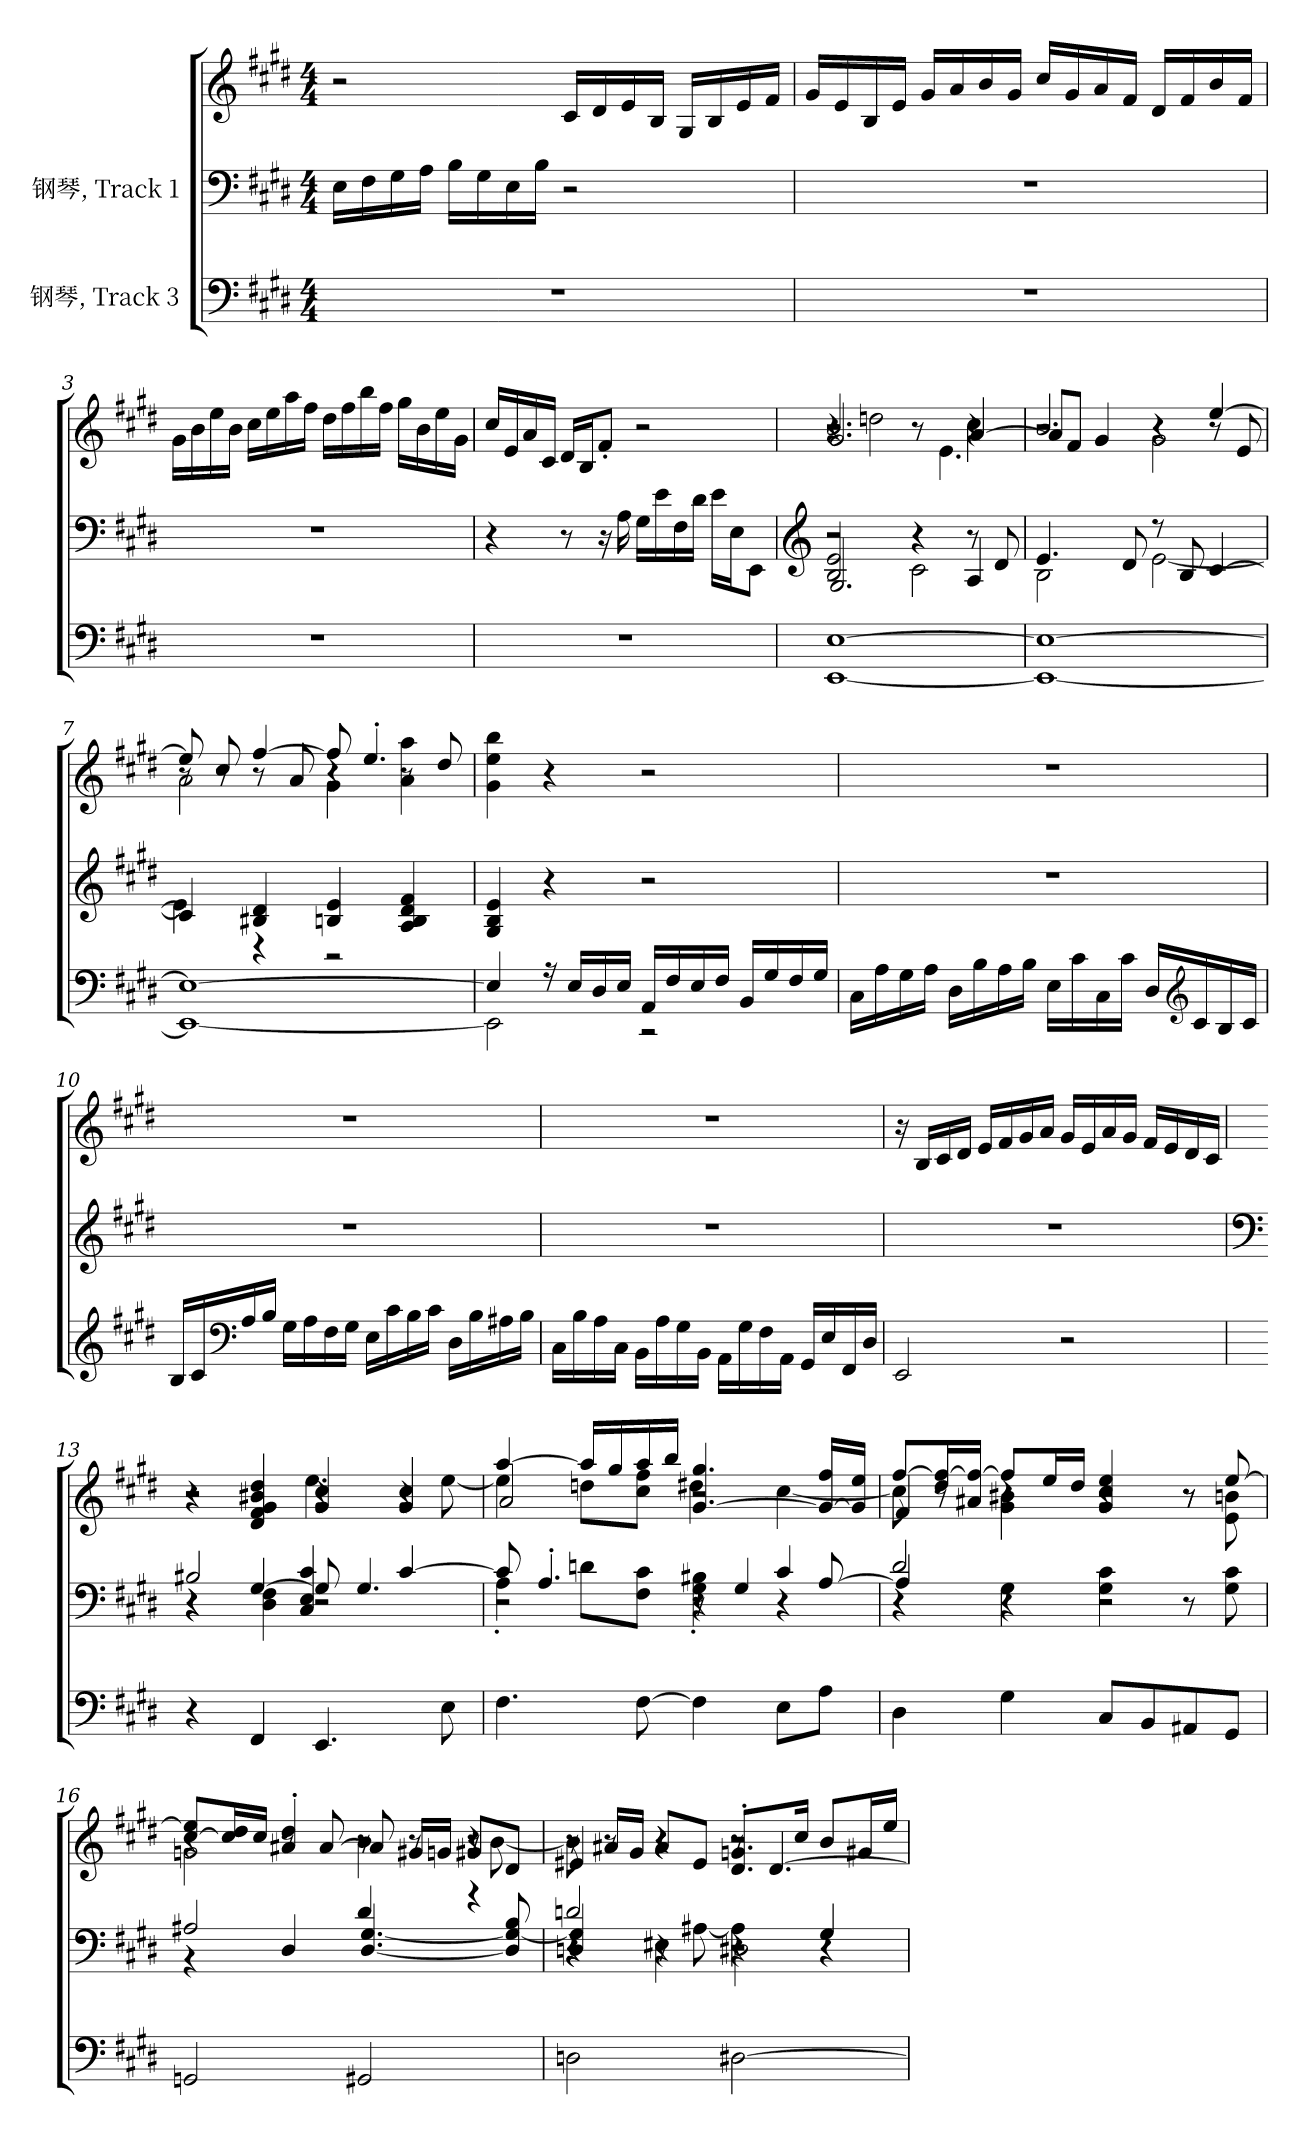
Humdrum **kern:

**kern	**kern	**kern
*part2	*part1	*part1
*staff3	*staff2	*staff1
*I"钢琴, Track 3	*I"钢琴, Track 1	*
*clefF4	*clefF4	*clefG2
*k[f#c#g#d#]	*k[f#c#g#d#]	*k[f#c#g#d#]
*M4/4	*M4/4	*M4/4
*MM80	*MM80	*MM80
=1	=1	=1
1r	16E\LL	2r
.	16F#\	.
.	16G#\	.
.	16A\JJ	.
.	16B\LL	.
.	16G#\	.
.	16E\	.
.	16B\JJ	.
.	2r	16c#/LL
.	.	16d#/
.	.	16e/
.	.	16B/JJ
.	.	16G#/LL
.	.	16B/
.	.	16e/
.	.	16f#/JJ
=2	=2	=2
1r	1r	16g#/LL
.	.	16e/
.	.	16B/
.	.	16e/JJ
.	.	16g#/LL
.	.	16a/
.	.	16b/
.	.	16g#/JJ
.	.	16cc#/LL
.	.	16g#/
.	.	16a/
.	.	16f#/JJ
.	.	16d#/LL
.	.	16f#/
.	.	16b/
.	.	16f#/JJ
!!LO:LB:g=z
=3	=3	=3
1r	1r	16g#\LL
.	.	16b\
.	.	16ee\
.	.	16b\JJ
.	.	16cc#\LL
.	.	16ee\
.	.	16aa\
.	.	16ff#\JJ
.	.	16dd#\LL
.	.	16ff#\
.	.	16bb\
.	.	16ff#\JJ
.	.	16gg#\LL
.	.	16b\
.	.	16ee\
.	.	16g#\JJ
=4	=4	=4
1r	4r	16cc#/LL
.	.	16e/
.	.	16a/
.	.	16c#/JJ
.	8r	16d#/LL
.	.	16B/J
.	16r	8f#'/J
.	16A\	.
.	16G#\LL	2r
.	16e\	.
.	16F#\	.
.	16d#\JJ	.
.	16e\LL	.
.	16E\J	.
.	8EE\J	.
=5	=5	=5
*	*clefG2	*
*^	*^	*^
*	*	*	*^	*	*^
*	*	*	*	*	*	*	*^
[1E	[1EE	2B/ 2e/	2r	2.G#/	2.b/	4r	2.g#/	2r
.	.	.	.	.	.	2ddn\	.	.
.	.	4r	2c#\	.	.	.	.	8r
.	.	.	.	.	.	.	.	4.e\
.	.	8r	.	4A/	4r	4cc#\	[4a/	.
.	.	8d#/	.	.	.	.	.	.
*	*	*	*v	*v	*	*	*	*
*	*	*	*	*	*	*v	*v
!!LO:LB:g=z
=6	=6	=6	=6	=6	=6	=6
1E_	1EE_	4.e/	2B\	2.b/	2r	8a/L]
.	.	.	.	.	.	8f#/J
.	.	.	.	.	.	4g#/
.	.	8d#/	.	.	.	.
.	.	8r	[2e\	.	2g#\	4r
.	.	8B/	.	.	.	.
.	.	[4c#/	.	[4ee/	.	8r
.	.	.	.	.	.	8e/
=7	=7	=7	=7	=7	=7	=7
1E_	1EE_	4c#/]	4e\]	8ee/]	2a\	8r
.	.	.	.	8r	.	8cc#/
.	.	4B#X/ 4d#/	4r	[4ff#/	.	8r
.	.	.	.	.	.	8a/
.	.	4Bn/ 4e/	2r	8ff#/]	4g#\	4r
.	.	.	.	4.ee'/	.	.
.	.	4A/ 4B/ 4d#/ 4f#/	.	.	4a\ 4aa\	8r
.	.	.	.	.	.	8dd#/
*	*	*v	*v	*	*	*
*	*	*	*v	*v	*v
=8	=8	=8	=8
4E/]	2EE\]	4G#/ 4B/ 4e/	4g#\ 4ee\ 4bb\
16r	.	4r	4r
16E/LL	.	.	.
16D#/	.	.	.
16E/JJ	.	.	.
16AA/LL	2r	2r	2r
16F#/	.	.	.
16E/	.	.	.
16F#/JJ	.	.	.
16BB/LL	.	.	.
16G#/	.	.	.
16F#/	.	.	.
16G#/JJ	.	.	.
*v	*v	*	*
!!LO:LB:g=z
=9	=9	=9
16C#\LL	1r	1r
16A\	.	.
16G#\	.	.
16A\JJ	.	.
16D#\LL	.	.
16B\	.	.
16A\	.	.
16B\JJ	.	.
16E\LL	.	.
16c#\	.	.
16C#\	.	.
16c#\JJ	.	.
16D#/LL	.	.
*clefG2	*	*
16c#/	.	.
16B/	.	.
16c#/JJ	.	.
=10	=10	=10
16B/LL	1r	1r
16c#/	.	.
*clefF4	*	*
16A/	.	.
16B/JJ	.	.
16G#\LL	.	.
16A\	.	.
16F#\	.	.
16G#\JJ	.	.
16E\LL	.	.
16c#\	.	.
16B\	.	.
16c#\JJ	.	.
16D#\LL	.	.
16B\	.	.
16A#X\	.	.
16B\JJ	.	.
!!LO:PB:g=z
=11	=11	=11
16C#\LL	1r	1r
16B\	.	.
16A\	.	.
16C#\JJ	.	.
16BB\LL	.	.
16A\	.	.
16G#\	.	.
16BB\JJ	.	.
16AA\LL	.	.
16G#\	.	.
16F#\	.	.
16AA\JJ	.	.
16GG#/LL	.	.
16E/	.	.
16FF#/	.	.
16D#/JJ	.	.
=12	=12	=12
2EE/	1r	16r
.	.	16B/LL
.	.	16c#/
.	.	16d#/JJ
.	.	16e/LL
.	.	16f#/
.	.	16g#/
.	.	16a/JJ
2r	.	16g#/LL
.	.	16e/
.	.	16a/
.	.	16g#/JJ
.	.	16f#/LL
.	.	16e/
.	.	16d#/
.	.	16c#/JJ
!!LO:LB:g=z
=13	=13	=13
*	*clefF4	*
*	*^	*^
*	*	*^	*	*^
4r	4r	4r	2B#X/	4r	2r	2r
4FF#/	[4G#/	4D#\ 4F#\	.	4d#/ 4f#/ 4g#/ 4b#X/ 4dd#/	.	.
4.EE/	8G#/]	2r	4C#/ 4E/ 4c#/	4g#/ 4cc#/	4.ee\	4r
.	4.G#/	.	.	.	.	.
.	.	.	[4c#/	4r	.	4g#/ 4cc#/
8E\	.	.	.	.	[8ee\	.
=14	=14	=14	=14	=14	=14	=14
4.F#\	2r	4A'\	8c#/]	[4aa/	4ee\]	2a/
.	.	.	4.A'/	.	.	.
.	.	8dn\L	.	16aa/LL]	8ddn\L	.
.	.	.	.	16gg#/	.	.
[8F#\	.	8F#\ 8c#\J	.	16aa/	8cc#\ 8ff#\J	.
.	.	.	.	16bb/JJ	.	.
4F#\]	4r	4G#\' 4B#X\'	8r	[4.g#/ 4.gg#/	4dd#X\	2r
.	.	.	4G#/	.	.	.
8E\L	4c#/	4r	.	.	[4cc#\	.
8A\J	.	.	[8A/	16g#/_ 16ff#/LL	.	.
.	.	.	.	16g#/] 16ee/JJ	.	.
!!LO:LB:g=z	!!	!!
=15	=15	=15	=15	=15	=15	=15
4D#\	2d#/	4r	4A/]	[8ff#/L	8cc#\]	4f#/
.	.	.	.	16dd#/ 16ff#/_L	8r	.
.	.	.	.	16a#X/ 16ff#/_JJ	.	.
4G#\	.	4G#\	4r	8ff#/L]	4g#\ 4b#X\	4r
.	.	.	.	16ee/L	.	.
.	.	.	.	16dd#/JJ	.	.
8C#/L	2r	4G#\ 4c#\	2r	4g#/ 4cc#/ 4ee/	4r	2r
8BB/	.	.	.	.	.	.
8AA#X/	.	8r	.	8r	8r	.
8GG#/J	.	8G#\ 8c#\	.	[8ee/	8e\ 8bn\	.
*	*	*v	*v	*	*	*
=16	=16	=16	=16	=16	=16
2GGn/	2A#X/	4r	[8cc#/ 8ee/]L	2gn\	4r
.	.	.	16cc#/] 16dd#/L	.	.
.	.	.	16cc#/JJ	.	.
.	.	4D#/	4a#X/' 4dd#/'	.	8r
.	.	.	.	.	[8a#/
2GG#X/	4d#/	[4.D#/ [4.G#/	8r	4b\	8a#/]
.	.	.	16g#X/LL	.	8r
.	.	.	16gn/JJ	.	.
.	4r	.	8g#X/L	8r	4r
.	.	8D#/] 8G#/_ 8B/	8d#/J	[8b\	.
!!LO:LB:g=z	!!	!!
=17	=17	=17	=17	=17	=17
*	*^	*^	*	*	*
2Dn\	2dn/	4r	4Dn/ 4G#/]	4r	8r	8b\]	4e#X/
.	.	.	.	.	16a#X/LL	8r	.
.	.	.	.	.	16g#/JJ	.	.
.	.	8r	4r	4E#X\	8a#/L	4r	4r
.	.	[8A#X\	.	.	8e#/J	.	.
[2D#X\	2r	4A#\]	4r	2D#X\	8.d#/' 8.gn/'L	2r	8r
.	.	.	.	.	.	.	[4.d#/
.	.	.	.	.	16cc#/Jk	.	.
.	.	4r	4G#/	.	8b/L	.	.
.	.	.	.	.	16g#X/L	.	.
.	.	.	.	.	16ee/JJ	.	.
*	*v	*v	*v	*v	*	*	*
*	*	*v	*v	*v
=	=	=
*-	*-	*-
